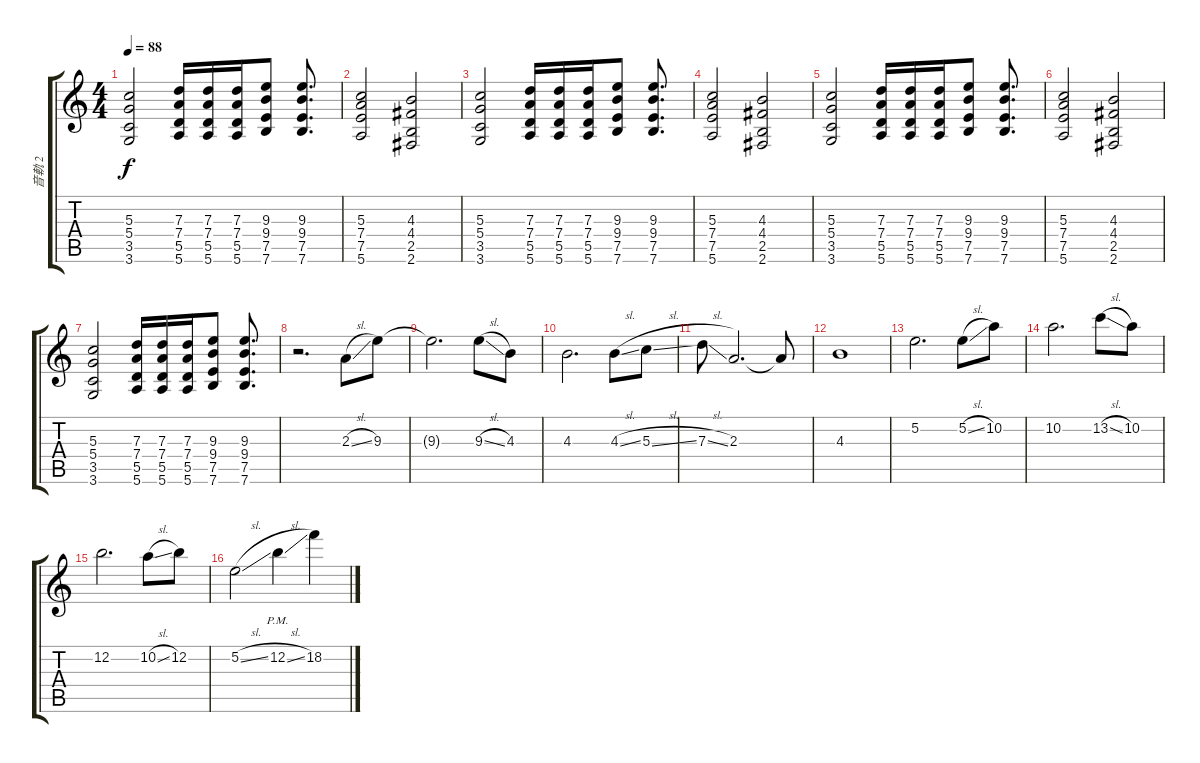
\track ("音軌 2" "音軌 2") {instrument overdrivenguitar}
\staff {score tabs}
\tuning (E4 B3 G3 D3 A2 E2) {hide}
\ts (4 4)
\tempo 88
\clef g2
\ks c
(5.3 5.4 3.5 3.6).2{dy f} (7.3 7.4 5.5 5.6).16 (7.3 7.4 5.5 5.6).16 (7.3 7.4 5.5 5.6).16 (9.3 9.4 7.5 7.6).8 (9.3 9.4 7.5 7.6).8{d} |
(5.3 7.4 7.5 5.6).2 (4.3 4.4 2.5 2.6).2 |
(5.3 5.4 3.5 3.6).2 (7.3 7.4 5.5 5.6).16 (7.3 7.4 5.5 5.6).16 (7.3 7.4 5.5 5.6).16 (9.3 9.4 7.5 7.6).8 (9.3 9.4 7.5 7.6).8{d} |
(5.3 7.4 7.5 5.6).2 (4.3 4.4 2.5 2.6).2 |
(5.3 5.4 3.5 3.6).2 (7.3 7.4 5.5 5.6).16 (7.3 7.4 5.5 5.6).16 (7.3 7.4 5.5 5.6).16 (9.3 9.4 7.5 7.6).8 (9.3 9.4 7.5 7.6).8{d} |
(5.3 7.4 7.5 5.6).2 (4.3 4.4 2.5 2.6).2 |
(5.3 5.4 3.5 3.6).2 (7.3 7.4 5.5 5.6).16 (7.3 7.4 5.5 5.6).16 (7.3 7.4 5.5 5.6).16 (9.3 9.4 7.5 7.6).8 (9.3 9.4 7.5 7.6).8{d} |
r.2{d} 2.3{sl}.8 9.3.8 |
9.3{t}.2{d} 9.3{sl}.8 4.3.8 |
4.3.2{d} 4.3{sl}.8 5.3{sl}.8 |
7.3{sl}.8 2.3.2{d} 2.3{t}.8 |
4.3.1 |
5.2.2{d} 5.2{sl}.8 10.2.8 |
10.2.2{d} 13.2{sl}.8 10.2.8 |
12.2.2{d} 10.2{sl}.8 12.2.8 |
5.2{sl}.2 12.2{sl pm}.4 18.2.4
